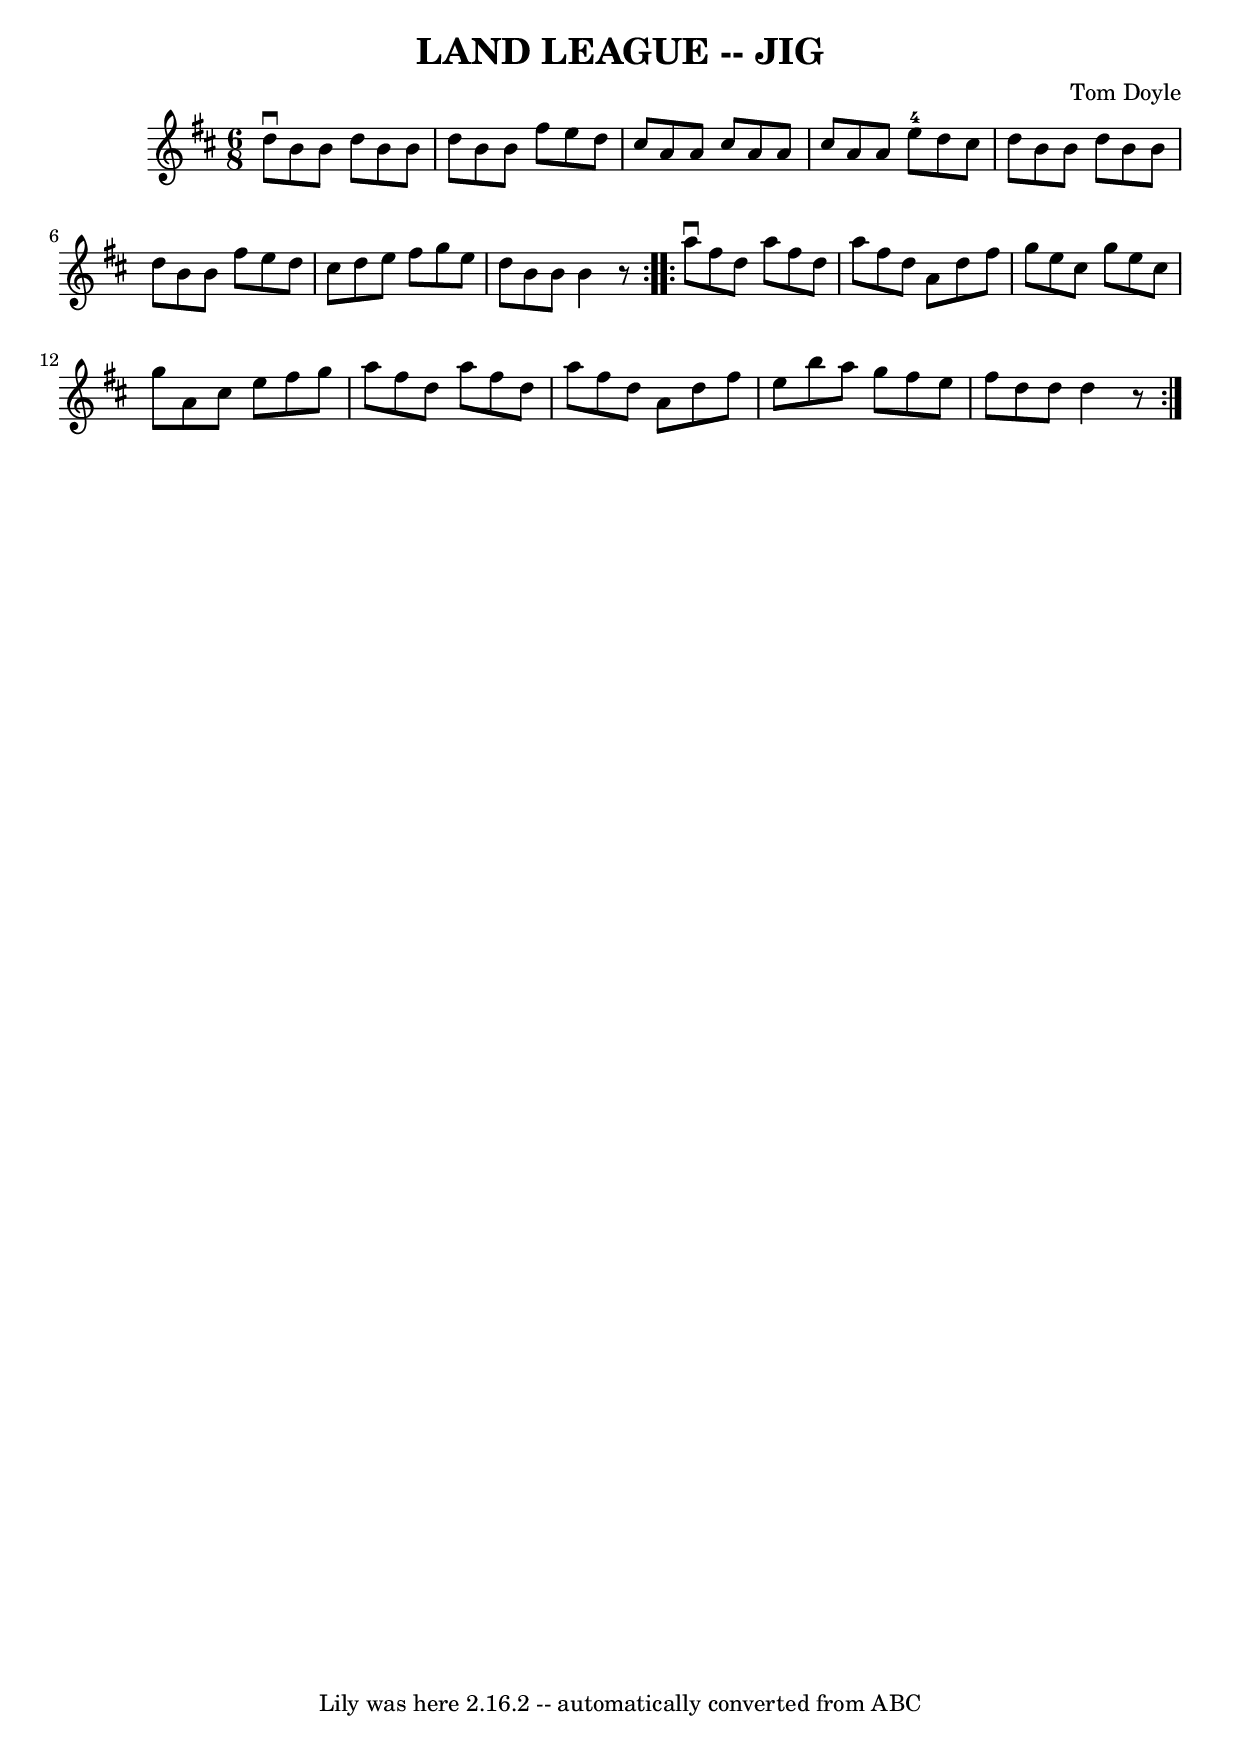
\version "2.16.2"
\include "Mammoth.ily"
\header {
  %% book = "Ryan's Mammoth Collection of Fiddle Tunes"
  composer = "Tom Doyle"
  crossRefNumber = "1"
  footnotes = ""
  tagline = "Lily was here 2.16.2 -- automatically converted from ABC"
  title = "LAND LEAGUE -- JIG"

}
voicedefault =  {



  \repeat volta 2 {

    \time 6/8 
    \key d \major
    d''8^\downbow b'8 b'8 d''8 b'8 b'8    
    |
    d''8 b'8 b'8 fis''8 e''8 d''8    |
    cis''8    
    a'8 a'8 cis''8 a'8 a'8    |
    cis''8 a'8 a'8 e''8-4 d''8 cis''8        |
    d''8 b'8 b'8 d''8 b'8    
    b'8    |
    d''8 b'8 b'8 fis''8 e''8 d''8    |
    
    cis''8 d''8 e''8 fis''8 g''8 e''8    |
    d''8 b'8    
    b'8 b'4    r8   
  }     
  \repeat volta 2 {
    a''8^\downbow fis''8 d''8    
    a''8 fis''8 d''8    |
    a''8 fis''8 d''8 a'8 d''8    
    fis''8    |
    g''8 e''8 cis''8 g''8 e''8 cis''8    
    |
    g''8 a'8 cis''8 e''8 fis''8 g''8        |
    
    a''8 fis''8 d''8 a''8 fis''8 d''8    |
    a''8 fis''8   
    d''8 a'8 d''8 fis''8    |
    e''8 b''8 a''8 g''8    
    fis''8 e''8    |
    fis''8 d''8 d''8 d''4    r8   
  }   

}

\score{
  <<

    \context Staff="default"
    {
      \voicedefault 
      
    }

  >>
  \layout {
    
  }
  \midi {
  }

}
